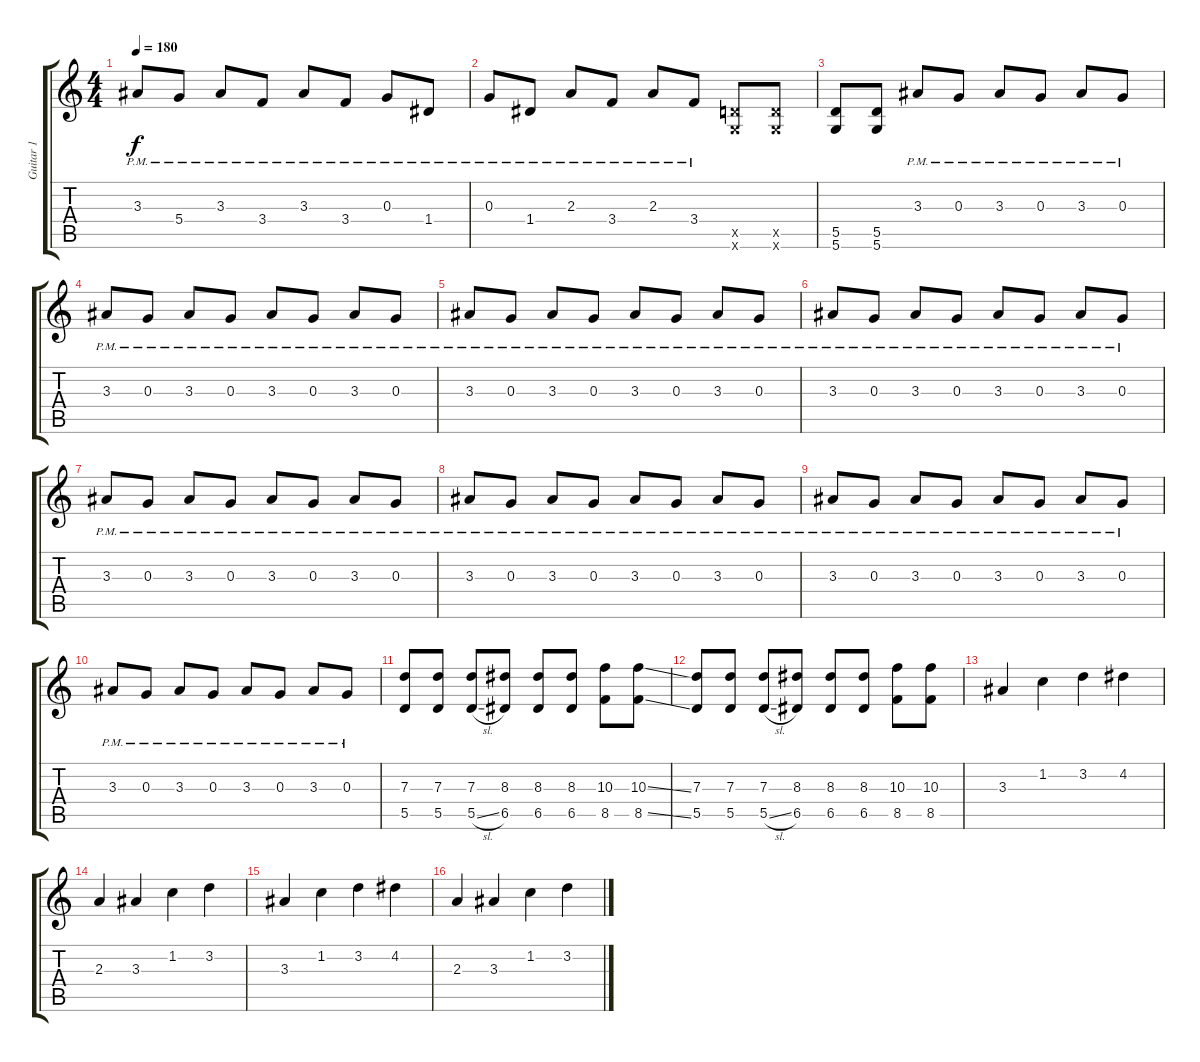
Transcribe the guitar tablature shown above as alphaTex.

\track ("Guitar 1" "Guitar 1") {instrument overdrivenguitar}
\staff {score tabs}
\tuning (E4 B3 G3 D3 A2 D2) {hide}
\ts (4 4)
\tempo 180
\clef g2
\ks c
3.3{pm}.8{dy f} 5.4{pm}.8 3.3{pm}.8 3.4{pm}.8 3.3{pm}.8 3.4{pm}.8 0.3{pm}.8 1.4{pm}.8 |
0.3{pm}.8 1.4{pm}.8 2.3{pm}.8 3.4{pm}.8 2.3{pm}.8 3.4{pm}.8 (5.5{x} 5.6{x}).8{volume 16} (5.5{x} 5.6{x}).8 |
(5.5 5.6).8 (5.5 5.6).8 3.3{pm}.8 0.3{pm}.8 3.3{pm}.8 0.3{pm}.8 3.3{pm}.8 0.3{pm}.8 |
3.3{pm}.8 0.3{pm}.8 3.3{pm}.8 0.3{pm}.8 3.3{pm}.8 0.3{pm}.8 3.3{pm}.8 0.3{pm}.8 |
3.3{pm}.8 0.3{pm}.8 3.3{pm}.8 0.3{pm}.8 3.3{pm}.8 0.3{pm}.8 3.3{pm}.8 0.3{pm}.8 |
3.3{pm}.8 0.3{pm}.8 3.3{pm}.8 0.3{pm}.8 3.3{pm}.8 0.3{pm}.8 3.3{pm}.8 0.3{pm}.8 |
3.3{pm}.8 0.3{pm}.8 3.3{pm}.8 0.3{pm}.8 3.3{pm}.8 0.3{pm}.8 3.3{pm}.8 0.3{pm}.8 |
3.3{pm}.8 0.3{pm}.8 3.3{pm}.8 0.3{pm}.8 3.3{pm}.8 0.3{pm}.8 3.3{pm}.8 0.3{pm}.8 |
3.3{pm}.8 0.3{pm}.8 3.3{pm}.8 0.3{pm}.8 3.3{pm}.8 0.3{pm}.8 3.3{pm}.8 0.3{pm}.8 |
3.3{pm}.8 0.3{pm}.8 3.3{pm}.8 0.3{pm}.8 3.3{pm}.8 0.3{pm}.8 3.3{pm}.8 0.3{pm}.8 |
(7.3 5.5).8 (7.3 5.5).8 (7.3 5.5{sl}).8 (8.3 6.5).8 (8.3 6.5).8 (8.3 6.5).8 (10.3 8.5).8 (10.3{ss} 8.5{ss}).8 |
(7.3 5.5).8 (7.3 5.5).8 (7.3 5.5{sl}).8 (8.3 6.5).8 (8.3 6.5).8 (8.3 6.5).8 (10.3 8.5).8 (10.3 8.5).8 |
3.3.4{volume 11} 1.2.4 3.2.4 4.2.4 |
2.3.4 3.3.4 1.2.4 3.2.4 |
3.3.4 1.2.4 3.2.4 4.2.4 |
2.3.4 3.3.4 1.2.4 3.2.4
